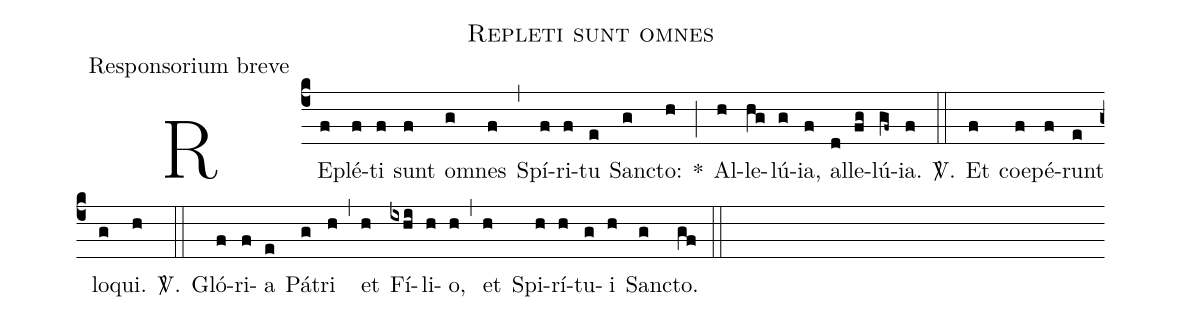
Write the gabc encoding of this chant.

name:Repleti sunt omnes;
office-part:Responsorium breve;
%%
(c4) RE(f)plé(f)ti(f) sunt(f) o(g)mnes(f) (,) Spí(f)ri(f)tu(e) San(g)cto:(h) *(;) Al(h)le(hg)lú(g)ia,(f) al(d)le(fg)lú(gf~)ia.(f) <sp>V/</sp>.(::) Et(f) coe(f)pé(f)runt(e) lo(g)qui.(h) <sp>V/</sp>.(::) Gló(f)ri(f)a(e) Pá(g)tri(h) (,) et(h) Fí(ixhi)li(h)o,(h) (,) et(h) Spi(h)rí(h)tu(g)i(h) Sanc(g)to.(gf) (::)
